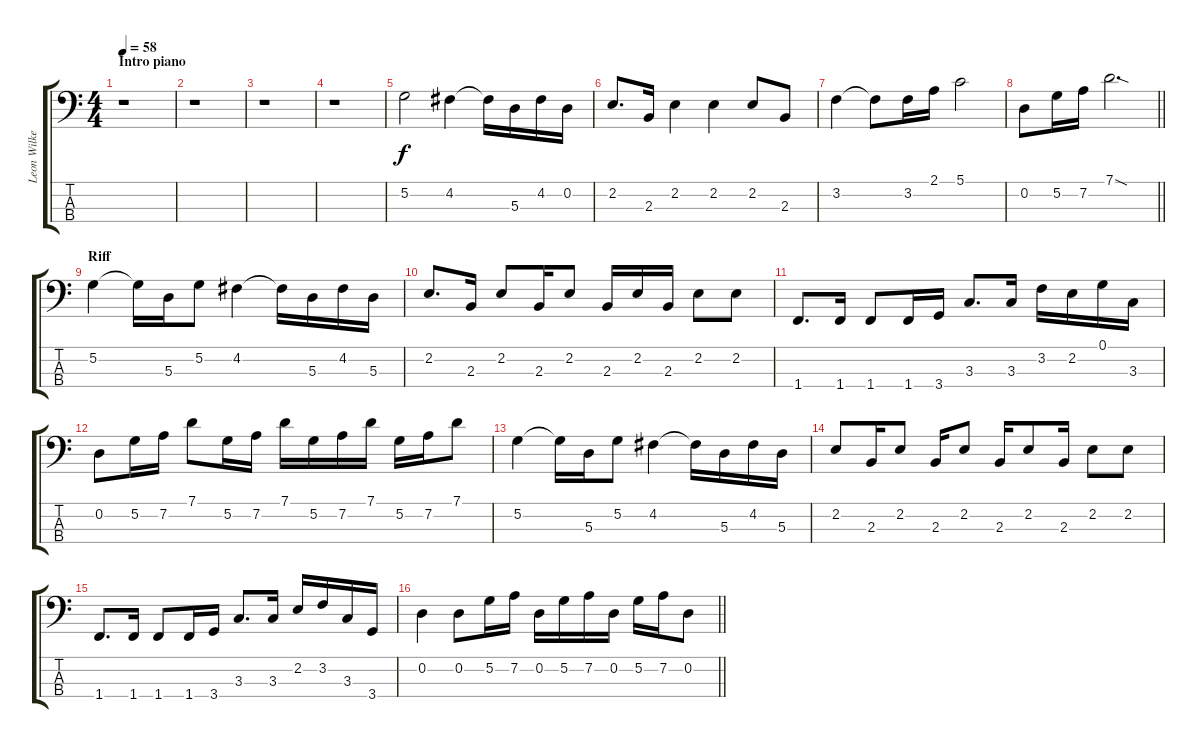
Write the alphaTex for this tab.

\track ("Leon Wilkeson (bass)" "Leon Wilke") {instrument electricbassfinger}
\staff {score tabs}
\tuning (G2 D2 A1 E1) {hide}
\ts (4 4)
\section ("" "Intro piano")
\tempo 58
\clef f4
\ks c
r.1{dy f instrument electricbassfinger} |
r.1 |
r.1 |
r.1 |
5.2.2 4.2.4 4.2{t}.16 5.3.16 4.2.16 0.2.16 |
2.2.8{d} 2.3.16 2.2.4 2.2.4 2.2.8 2.3.8 |
3.2.4 3.2{t}.8 3.2.16 2.1.16 5.1.2 |
\barLineRight lightlight
0.2.8 5.2.16 7.2.16 7.1{sod}.2{d} |
\section ("" "Riff")
5.2.4 5.2{t}.16 5.3.16 5.2.8 4.2.4 4.2{t}.16 5.3.16 4.2.16 5.3.16 |
2.2.8{d} 2.3.16 2.2.8 2.3.16 2.2.8 2.3.16 2.2.16 2.3.16 2.2.8 2.2.8 |
1.4.8{d} 1.4.16 1.4.8 1.4.16 3.4.16 3.3.8{d} 3.3.16 3.2.16 2.2.16 0.1.16 3.3.16 |
0.2.8 5.2.16 7.2.16 7.1.8 5.2.16 7.2.16 7.1.16 5.2.16 7.2.16 7.1.16 5.2.16 7.2.16 7.1.8 |
5.2.4 5.2{t}.16 5.3.16 5.2.8 4.2.4 4.2{t}.16 5.3.16 4.2.16 5.3.16 |
2.2.8 2.3.16 2.2.8 2.3.16 2.2.8 2.3.16 2.2.8 2.3.16 2.2.8 2.2.8 |
1.4.8{d} 1.4.16 1.4.8 1.4.16 3.4.16 3.3.8{d} 3.3.16 2.2.16 3.2.16 3.3.16 3.4.16 |
\barLineRight lightlight
0.2.4 0.2.8 5.2.16 7.2.16 0.2.16 5.2.16 7.2.16 0.2.16 5.2.16 7.2.16 0.2.8
